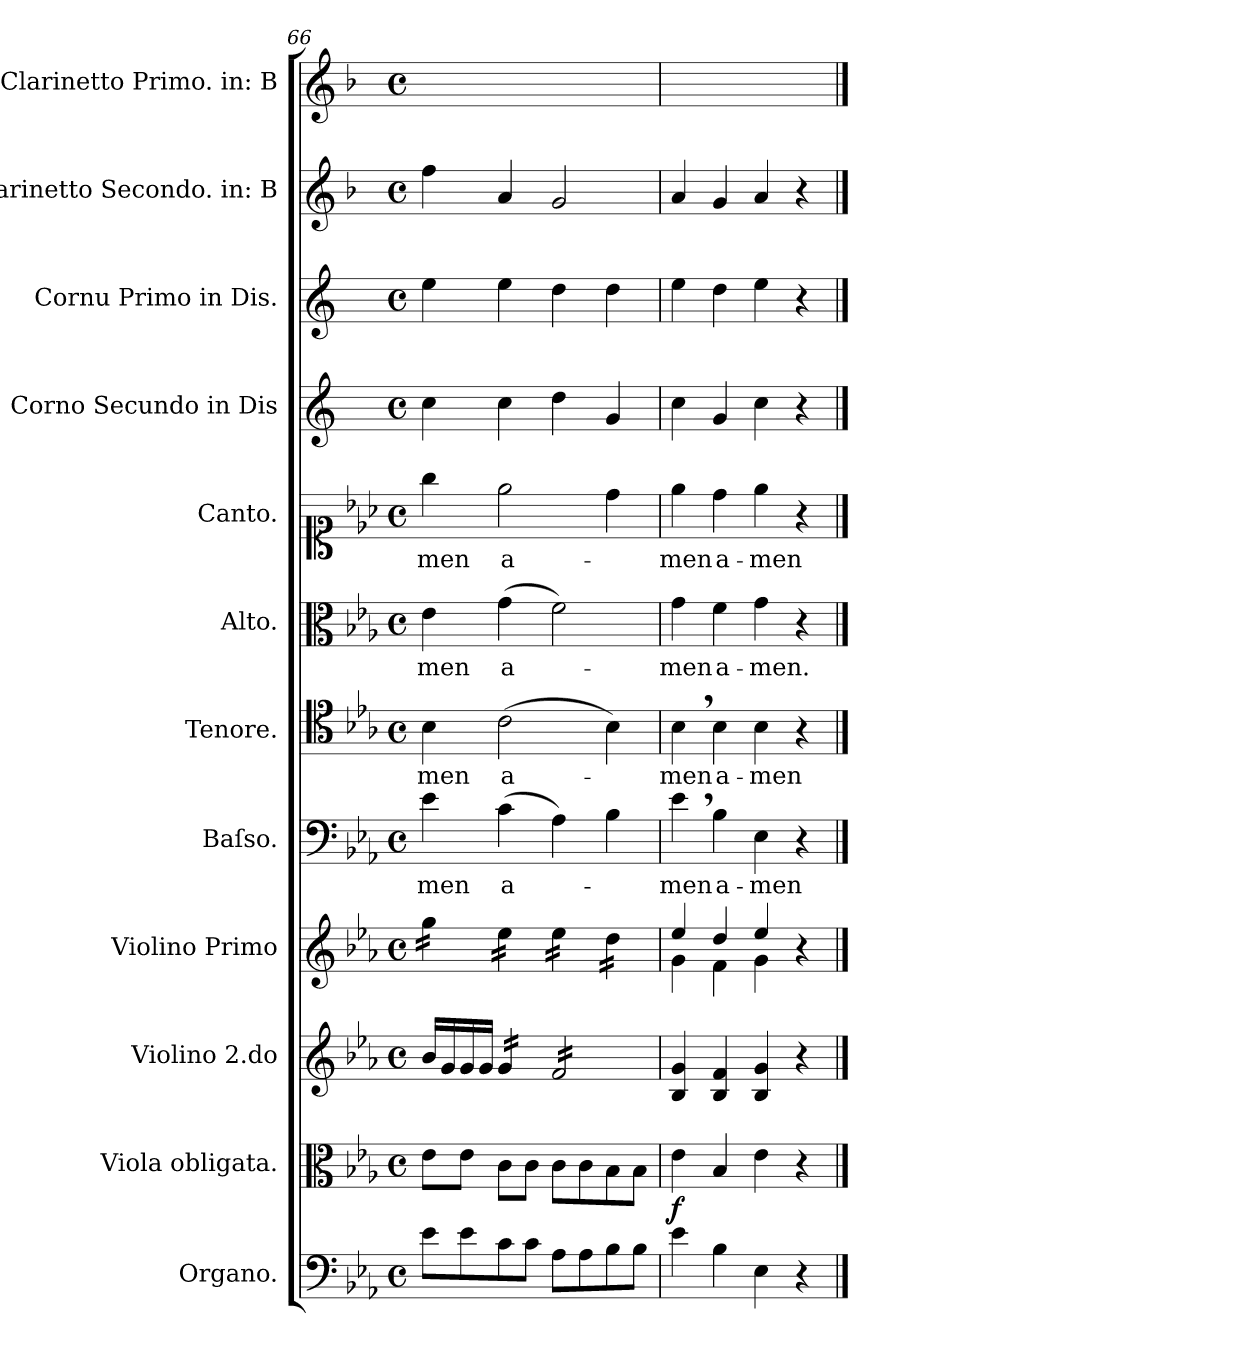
**kern	**kern	**dynam	**kern	**kern	**kern	**text	**kern	**text	**kern	**text	**kern	**text	**kern	**kern	**kern	**kern
*part12	*part11	*part11	*part10	*part9	*part8	*part8	*part7	*part7	*part6	*part6	*part5	*part5	*part4	*part3	*part2	*part1
*staff12	*staff11	*staff11	*staff10	*staff9	*staff8	*staff8	*staff7	*staff7	*staff6	*staff6	*staff5	*staff5	*staff4	*staff3	*staff2	*staff1
*I"Organo.	*I"Viola obligata.	*	*I"Violino 2.do	*I"Violino Primo	*I"Baſso.	*	*I"Tenore.	*	*I"Alto.	*	*I"Canto.	*	*I"Corno Secundo in Dis	*I"Cornu Primo in Dis.	*I"Clarinetto Secondo. in: B	*I"Clarinetto Primo. in: B
*I'org	*I'vla	*	*	*I'vl I	*I'B	*	*I'T	*	*I'A	*	*I'C	*	*I'cor II	*I'cor I	*I'cl II	*I'cl I
*clefF4	*clefC3	*	*clefG2	*clefG2	*clefF4	*	*clefC4	*	*clefC3	*	*clefC1	*	*clefG2	*clefG2	*clefG2	*clefG2
*	*	*	*	*	*	*	*	*	*	*	*	*	*ITrd5c9	*ITrd5c9	*ITrd1c2	*ITrd1c2
*k[b-e-a-]	*k[b-e-a-]	*	*k[b-e-a-]	*k[b-e-a-]	*k[b-e-a-]	*	*k[b-e-a-]	*	*k[b-e-a-]	*	*k[b-e-a-]	*	*k[b-e-a-]	*k[b-e-a-]	*k[b-e-a-]	*k[b-e-a-]
*E-:	*E-:	*	*E-:	*E-:	*E-:	*	*E-:	*	*E-:	*	*E-:	*	*E-:	*E-:	*E-:	*E-:
*M4/4	*M4/4	*	*M4/4	*M4/4	*M4/4	*	*M4/4	*	*M4/4	*	*M4/4	*	*M4/4	*M4/4	*M4/4	*M4/4
*met(c)	*met(c)	*	*met(c)	*met(c)	*met(c)	*	*met(c)	*	*met(c)	*	*met(c)	*	*met(c)	*met(c)	*met(c)	*met(c)
=66	=66	=66	=66	=66	=66	=66	=66	=66	=66	=66	=66	=66	=66	=66	=66	=66
*	*	*	*	*tremolo	*	*	*	*	*	*	*	*	*	*	*	*
8e-\L	8e-\L	.	16b-/LL	16gg\LL	4e-\	-men	4B-\	-men	4e-\	-men	4gg\	-men	4e-\	4g\	4ee-\	1ryy
.	.	.	16g/	16gg\	.	.	.	.	.	.	.	.	.	.	.	.
8e-\	8e-\J	.	16g/	16gg\	.	.	.	.	.	.	.	.	.	.	.	.
.	.	.	16g/JJ	16gg\JJ	.	.	.	.	.	.	.	.	.	.	.	.
!	!	!	!	!	!	!	!	!LO:LY:i	!	!	!	!	!	!	!	!
*	*	*	*tremolo	*	*	*	*	*	*	*	*	*	*	*	*	*
8c\	8c\L	.	16g/LL	16ee-\LL	(4c\	a-	(2c\	a-	(4g\	a-	2ee-\	a-	4e-\	4g\	4g/	.
.	.	.	16g/	16ee-\	.	.	.	.	.	.	.	.	.	.	.	.
8c\J	8c\J	.	16g/	16ee-\	.	.	.	.	.	.	.	.	.	.	.	.
.	.	.	16g/JJ	16ee-\JJ	.	.	.	.	.	.	.	.	.	.	.	.
8A-\L	8c\L	.	16f/LL	16ee-\LL	4A-\)	.	.	.	2f\)	.	.	.	4f\	4f\	2f/	.
.	.	.	16f/	16ee-\	.	.	.	.	.	.	.	.	.	.	.	.
8A-\	8c\	.	16f/	16ee-\	.	.	.	.	.	.	.	.	.	.	.	.
.	.	.	16f/	16ee-\JJ	.	.	.	.	.	.	.	.	.	.	.	.
8B-\	8B-\	.	16f/	16dd\LL	4B-\	.	4B-\)	.	.	.	4dd\	.	4B-/	4f\	.	.
.	.	.	16f/	16dd\	.	.	.	.	.	.	.	.	.	.	.	.
8B-\J	8B-\J	.	16f/	16dd\	.	.	.	.	.	.	.	.	.	.	.	.
.	.	.	16f/JJ	16dd\JJ	.	.	.	.	.	.	.	.	.	.	.	.
*	*	*	*	*Xtremolo	*	*	*	*	*	*	*	*	*	*	*	*
*	*	*	*Xtremolo	*	*	*	*	*	*	*	*	*	*	*	*	*
=67	=67	=67	=67	=67	=67	=67	=67	=67	=67	=67	=67	=67	=67	=67	=67	=67
*	*	*	*	*^	*	*	*	*	*	*	*	*	*	*	*	*
!	!	!	!	!	!	!	!	!	!LO:LY:i	!	!	!	!	!	!	!	!
4e-\	4e-\	f	4B-/ 4g/	4ee-/	4g\	4e-,<\	-men	4B-,<\	-men	4g\	-men	4ee-\	-men	4e-\	4g\	4g/	1ryy
!	!	!	!	!	!	!	!LO:LY:i	!	!LO:LY:i	!	!	!	!LO:LY:i	!	!	!	!
4B-\	4B-/	.	4B-/ 4f/	4dd/	4f\	4B-\	a-	4B-\	a-	4f\	a-	4dd\	a-	4B-/	4f\	4f/	.
!	!	!	!	!	!	!	!LO:LY:i	!	!LO:LY:i	!	!	!	!LO:LY:i	!	!	!	!
4E-\	4e-\	.	4B-/ 4g/	4ee-/	4g\	4E-\	-men	4B-\	-men	4g\	-men.	4ee-\	-men	4e-\	4g\	4g/	.
4r	4r	.	4r	4r	4ryy	4r	.	4r	.	4r	.	4r	.	4r	4r	4r	.
*	*	*	*	*v	*v	*	*	*	*	*	*	*	*	*	*	*	*
==	==	==	==	==	==	==	==	==	==	==	==	==	==	==	==	==
*-	*-	*-	*-	*-	*-	*-	*-	*-	*-	*-	*-	*-	*-	*-	*-	*-
